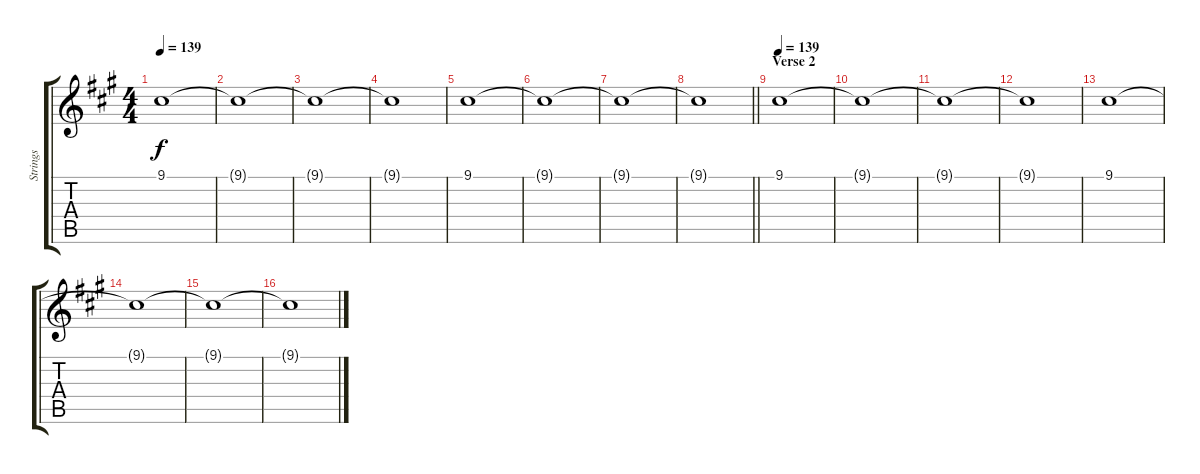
\track ("Strings" "Strings") {instrument stringensemble1}
\staff {score tabs}
\tuning (E4 B3 G3 D3 A2 D2) {hide}
\ts (4 4)
\tempo 139
\clef g2
\ks a
9.1.1{dy f} |
9.1{t}.1 |
9.1{t}.1 |
9.1{t}.1 |
9.1.1 |
9.1{t}.1 |
9.1{t}.1 |
\barLineRight lightlight
9.1{t}.1 |
\section ("" "Verse 2")
\tempo 139
9.1.1 |
9.1{t}.1 |
9.1{t}.1 |
9.1{t}.1 |
9.1.1 |
9.1{t}.1 |
9.1{t}.1 |
9.1{t}.1
